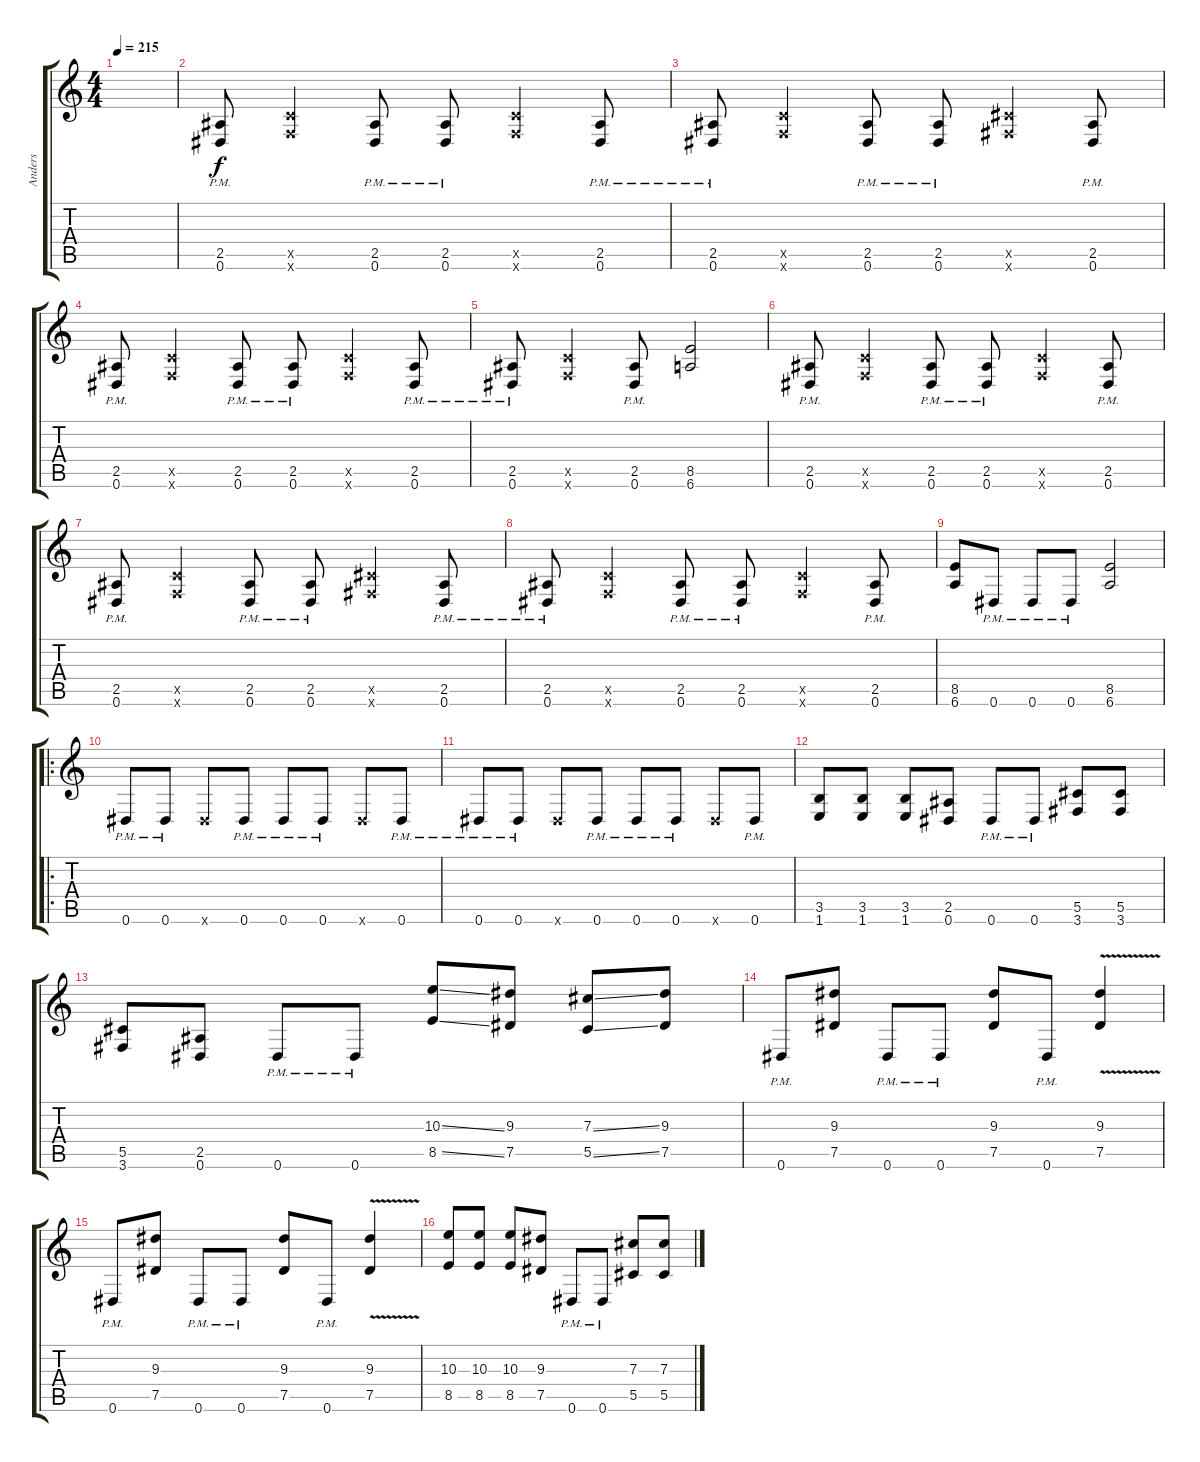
\track ("Anders " "Anders ") {instrument distortionguitar}
\staff {score tabs}
\tuning (Eb4 Bb3 Gb3 Db3 Ab2 Eb2) {hide}
\ts (4 4)
\tempo 215
\clef g2
\ks c
|
(2.5{pm} 0.6{pm}).8 (4.5{x} 2.6{x}).4 (2.5{pm} 0.6{pm}).8 (2.5{pm} 0.6{pm}).8 (4.5{x} 2.6{x}).4 (2.5{pm} 0.6{pm}).8 |
(2.5{pm} 0.6{pm}).8 (4.5{x} 2.6{x}).4 (2.5{pm} 0.6{pm}).8 (2.5{pm} 0.6{pm}).8 (5.5{x} 3.6{x}).4 (2.5{pm} 0.6{pm}).8 |
(2.5{pm} 0.6{pm}).8 (4.5{x} 2.6{x}).4 (2.5{pm} 0.6{pm}).8 (2.5{pm} 0.6{pm}).8 (4.5{x} 2.6{x}).4 (2.5{pm} 0.6{pm}).8 |
(2.5{pm} 0.6{pm}).8 (4.5{x} 2.6{x}).4 (2.5{pm} 0.6{pm}).8 (8.5 6.6).2 |
(2.5{pm} 0.6{pm}).8 (4.5{x} 2.6{x}).4 (2.5{pm} 0.6{pm}).8 (2.5{pm} 0.6{pm}).8 (4.5{x} 2.6{x}).4 (2.5{pm} 0.6{pm}).8 |
(2.5{pm} 0.6{pm}).8 (4.5{x} 2.6{x}).4 (2.5{pm} 0.6{pm}).8 (2.5{pm} 0.6{pm}).8 (5.5{x} 3.6{x}).4 (2.5{pm} 0.6{pm}).8 |
(2.5{pm} 0.6{pm}).8 (4.5{x} 2.6{x}).4 (2.5{pm} 0.6{pm}).8 (2.5{pm} 0.6{pm}).8 (4.5{x} 2.6{x}).4 (2.5{pm} 0.6{pm}).8 |
(8.5 6.6).8 0.6{pm}.8 0.6{pm}.8 0.6{pm}.8 (8.5 6.6).2 |
\ro
0.6{pm}.8 0.6{pm}.8 0.6{x}.8 0.6{pm}.8 0.6{pm}.8 0.6{pm}.8 0.6{x}.8 0.6{pm}.8 |
0.6{pm}.8 0.6{pm}.8 0.6{x}.8 0.6{pm}.8 0.6{pm}.8 0.6{pm}.8 0.6{x}.8 0.6{pm}.8 |
(3.5 1.6).8 (3.5 1.6).8 (3.5 1.6).8 (2.5 0.6).8 0.6{pm}.8 0.6{pm}.8 (5.5 3.6).8 (5.5 3.6).8 |
(5.5 3.6).8 (2.5 0.6).8 0.6{pm}.8 0.6{pm}.8 (10.3{ss} 8.5{ss}).8 (9.3 7.5).8 (7.3{ss} 5.5{ss}).8 (9.3 7.5).8 |
0.6{pm}.8 (9.3 7.5).8 0.6{pm}.8 0.6{pm}.8 (9.3 7.5).8 0.6{pm}.8 (9.3{v} 7.5{v}).4 |
0.6{pm}.8 (9.3 7.5).8 0.6{pm}.8 0.6{pm}.8 (9.3 7.5).8 0.6{pm}.8 (9.3{v} 7.5{v}).4 |
(10.3 8.5).8 (10.3 8.5).8 (10.3 8.5).8 (9.3 7.5).8 0.6{pm}.8 0.6{pm}.8 (7.3 5.5).8 (7.3 5.5).8
